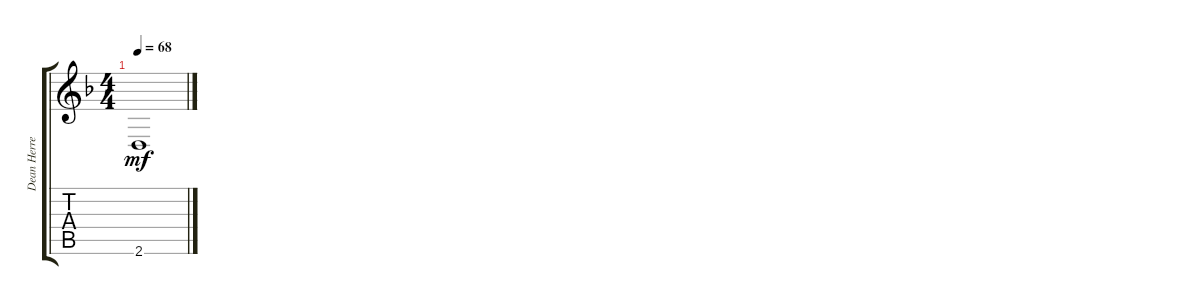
\track ("Dean Herrera " "Dean Herre") {instrument distortionguitar}
\staff {score tabs}
\tuning (D4 A3 F3 C3 G2 C2) {hide}
\ts (4 4)
\section ("" "")
\tempo 68
\clef g2
\ks dminor
2.6{t}.1{dy mf volume 15}
